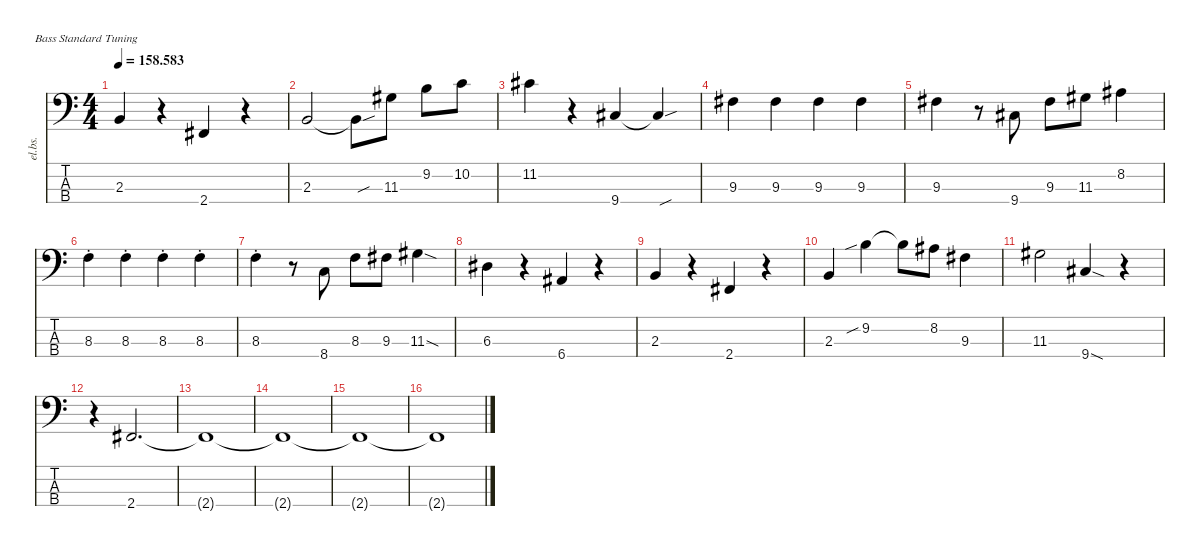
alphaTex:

\defaultSystemsLayout 4
\hideDynamics
\bracketExtendMode nobrackets
\track ("Electric Bass" "el.bs.") {mute instrument electricbassfinger}
\staff {score tabs}
\tuning (G2 D2 A1 E1)
\ts (4 4)
\tempo
158.583
\accidentals auto
\clef f4
\ottava regular
\simile none
\ks c
2.3.4{dy mf beam Up} r.4{beam Down} 2.4{acc #}.4{beam Up} r.4{beam Down} |
2.3.2{beam Up} 2.3{sou t}.8{beam Down} 11.3{acc #}.8{beam Down} 9.2.8{beam Down} 10.2.8{beam Down} |
11.2{acc #}.4{beam Down} r.4{beam Down} 9.4{acc #}.4{beam Up} 9.4{sou t acc #}.4{beam Up} |
9.3{acc #}.4{beam Down} 9.3{acc #}.4{beam Down} 9.3{acc #}.4{beam Down} 9.3{acc #}.4{beam Down} |
9.3{acc #}.4{beam Down} r.8{beam Down} 9.4{acc #}.8{beam Up} 9.3{acc #}.8{beam Down} 11.3{acc #}.8{beam Down} 8.2{acc #}.4{beam Down} |
8.3{st}.4{beam Down} 8.3{st}.4{beam Down} 8.3{st}.4{beam Down} 8.3{st}.4{beam Down} |
8.3{st}.4{beam Down} r.8{beam Down} 8.4.8{beam Up} 8.3.8{beam Down} 9.3{acc #}.8{beam Down} 11.3{sod acc #}.4{beam Down} |
6.3{acc #}.4{beam Down} r.4{beam Down} 6.4{acc #}.4{beam Up} r.4{beam Down} |
2.3.4{beam Up} r.4{beam Down} 2.4{acc #}.4{beam Up} r.4{beam Down} |
2.3.4{beam Up} 9.2{sib}.4{beam Down} 9.2{t}.8{beam Down} 8.2{acc #}.8{beam Down} 9.3{acc #}.4{beam Down} |
11.3{acc #}.2{beam Down} 9.4{sod acc #}.4{beam Up} r.4{beam Down} |
r.4{beam Down} 2.4{acc #}.2{d beam Up} |
2.4{t acc #}.1{beam Up} |
2.4{t acc #}.1{beam Up} |
2.4{t acc #}.1{beam Up} |
2.4{t acc #}.1{beam Up}
